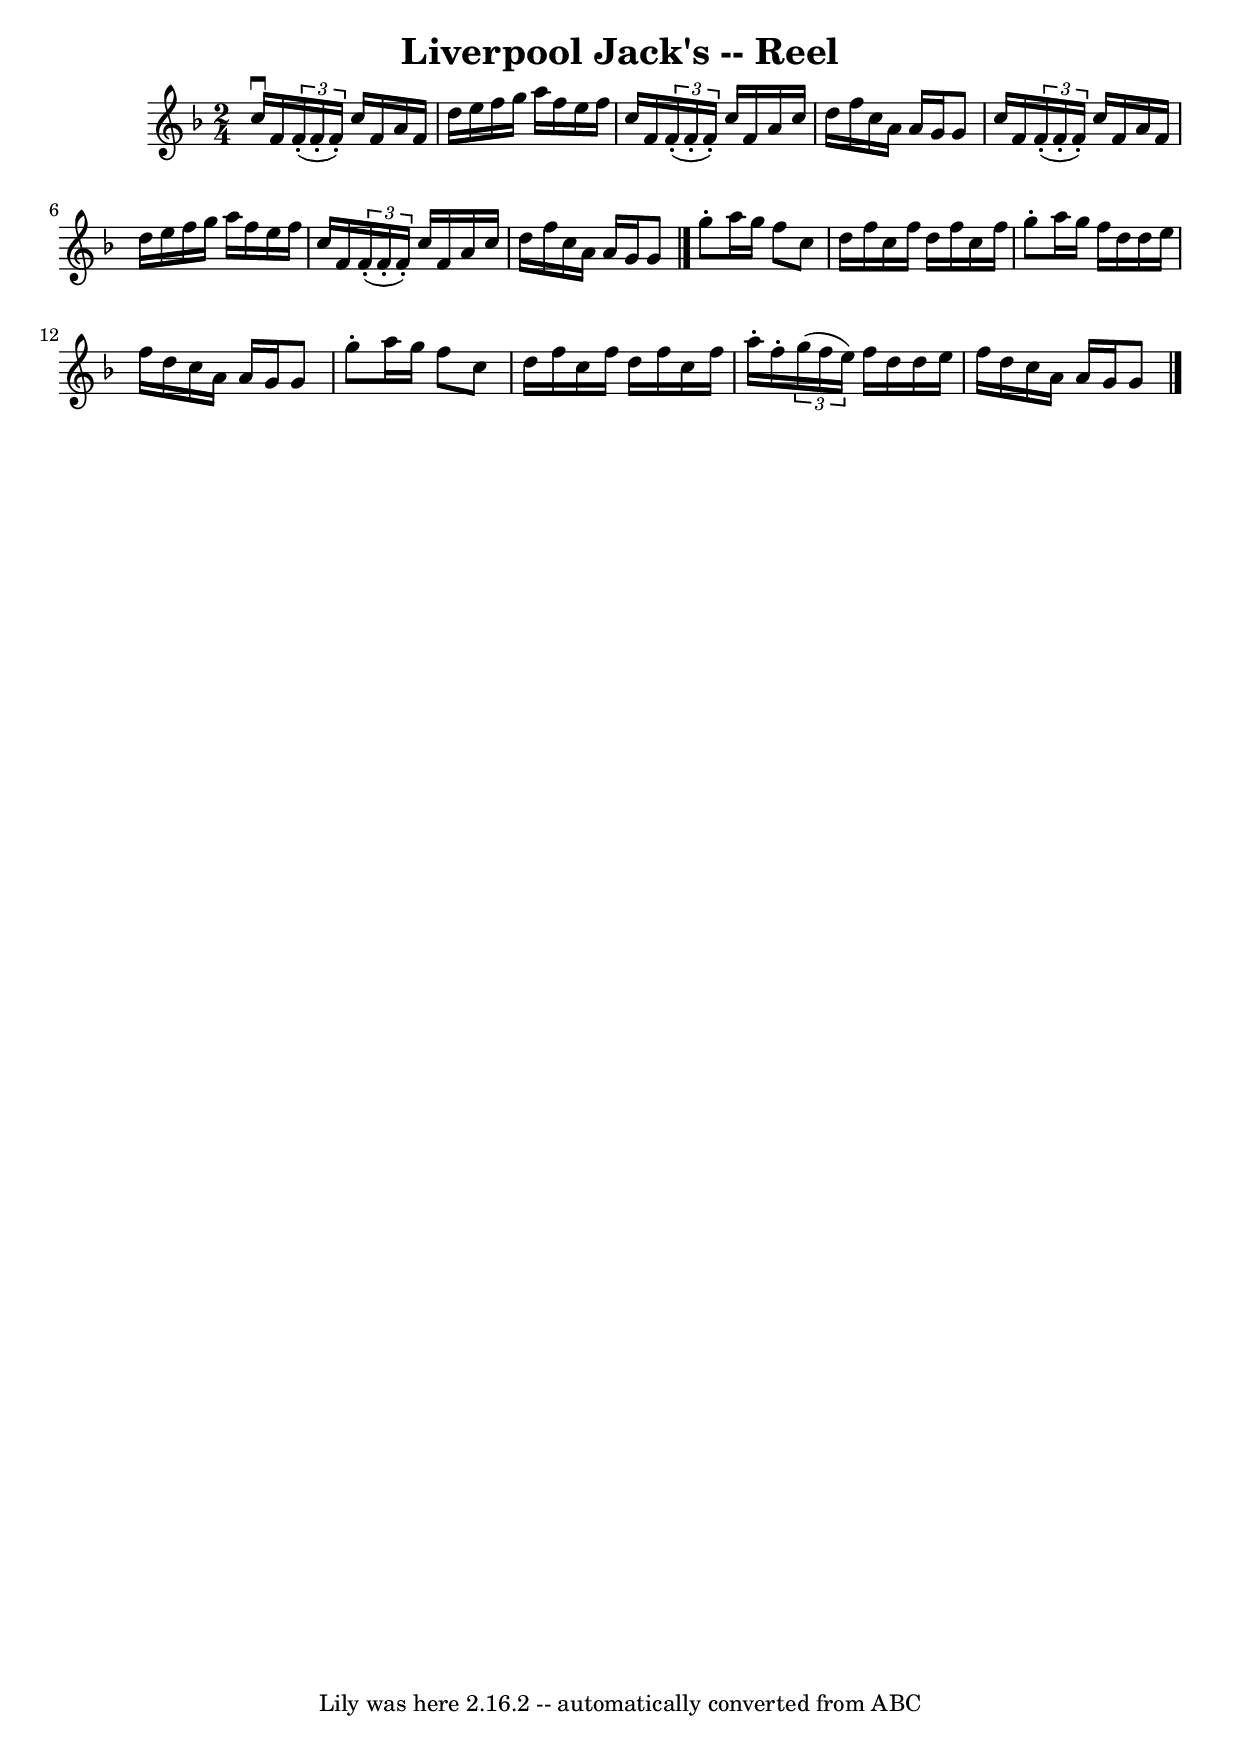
\version "2.7.40"
\include "Mammoth.ily"
\header {
	book = "Ryan's Mammoth Collection"
	crossRefNumber = "1"
	footnotes = "\\\\160"
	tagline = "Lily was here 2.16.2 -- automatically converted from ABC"
	title = "Liverpool Jack's -- Reel"
}
voicedefault =  {
\set Score.defaultBarType = "empty"

\time 2/4 \key f \major c''16^\downbow f'16    \times 2/3 { f'16 (-.   
f'16 -. f'16 -.) } c''16 f'16 a'16 f'16    |
 d''16    
e''16 f''16 g''16 a''16 f''16 e''16 f''16    |
 c''16 
 f'16    \times 2/3 { f'16 (-. f'16 -. f'16 -.) } c''16 f'16    
a'16 c''16    |
 d''16 f''16 c''16 a'16 a'16 g'16    
g'8    |
 c''16 f'16    \times 2/3 { f'16 (-. f'16 -. f'16 
-.) } c''16 f'16 a'16 f'16    |
 d''16 e''16 f''16   
 g''16 a''16 f''16 e''16 f''16    |
 c''16 f'16    
\times 2/3 { f'16 (-. f'16 -. f'16 -.) } c''16 f'16 a'16    
c''16    |
 d''16 f''16 c''16 a'16 a'16 g'16 g'8    
\bar "|." g''8 -. a''16 g''16 f''8 c''8    |
 d''16    
f''16 c''16 f''16 d''16 f''16 c''16 f''16    |
 g''8 
-. a''16 g''16 f''16 d''16 d''16 e''16    |
 f''16    
d''16 c''16 a'16 a'16 g'16 g'8    |
 g''8 -. a''16   
 g''16 f''8 c''8    |
 d''16 f''16 c''16 f''16 d''16  
 f''16 c''16 f''16    |
 a''16 -. f''16 -.   \times 2/3 {   
g''16 (f''16 e''16) } f''16 d''16 d''16 e''16    |
   
f''16 d''16 c''16 a'16 a'16 g'16 g'8    \bar "|."   
}

\score{
    <<

	\context Staff="default"
	{
	    \voicedefault 
	}

    >>
	\layout {
	}
	\midi {}
}
